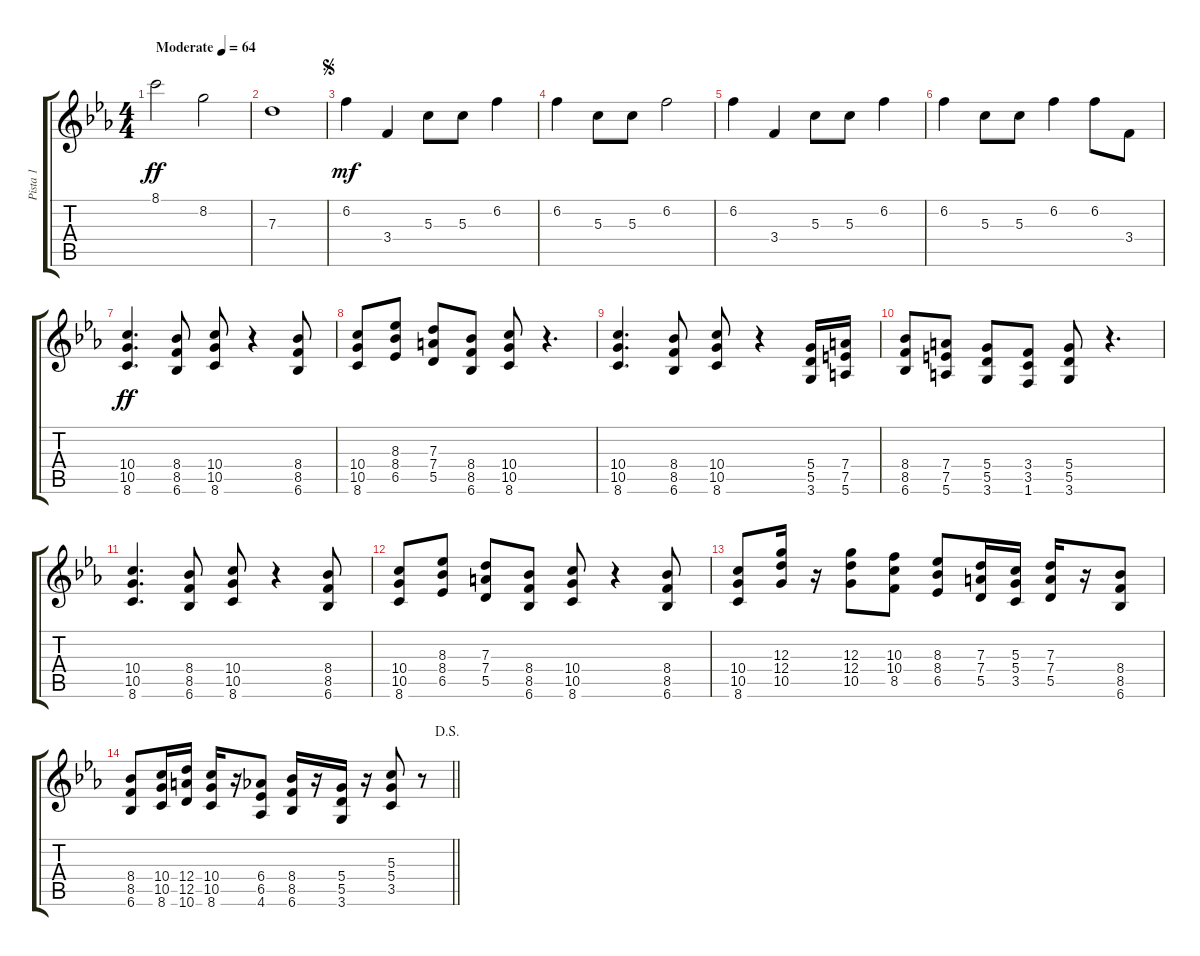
\track ("Pista 1" "Pista 1") {instrument acousticguitarsteel}
\staff {score tabs}
\tuning (E4 B3 G3 D3 A2 E2) {hide}
\ts (4 4)
\tempo (64 "Moderate")
\clef g2
\ks cminor
8.1.2{dy ff instrument acousticguitarsteel} 8.2.2 |
7.3.1 |
\jump segno
6.2.4{dy mf} 3.4.4 5.3.8 5.3.8 6.2.4 |
6.2.4 5.3.8 5.3.8 6.2.2 |
6.2.4 3.4.4 5.3.8 5.3.8 6.2.4 |
6.2.4 5.3.8 5.3.8 6.2.4 6.2.8 3.4.8 |
(10.4 10.5 8.6).4{d dy ff} (8.4 8.5 6.6).8 (10.4 10.5 8.6).8 r.4 (8.4 8.5 6.6).8 |
(10.4 10.5 8.6).8 (8.3 8.4 6.5).8 (7.3 7.4 5.5).8 (8.4 8.5 6.6).8 (10.4 10.5 8.6).8 r.4{d} |
(10.4 10.5 8.6).4{d} (8.4 8.5 6.6).8 (10.4 10.5 8.6).8 r.4 (5.4 5.5 3.6).16 (7.4 7.5 5.6).16 |
(8.4 8.5 6.6).8 (7.4 7.5 5.6).8 (5.4 5.5 3.6).8 (3.4 3.5 1.6).8 (5.4 5.5 3.6).8 r.4{d} |
(10.4 10.5 8.6).4{d} (8.4 8.5 6.6).8 (10.4 10.5 8.6).8 r.4 (8.4 8.5 6.6).8 |
(10.4 10.5 8.6).8 (8.3 8.4 6.5).8 (7.3 7.4 5.5).8 (8.4 8.5 6.6).8 (10.4 10.5 8.6).8 r.4 (8.4 8.5 6.6).8 |
(10.4 10.5 8.6).8 (12.3 12.4 10.5).16 r.16 (12.3 12.4 10.5).8 (10.3 10.4 8.5).8 (8.3 8.4 6.5).8 (7.3 7.4 5.5).16 (5.3 5.4 3.5).16 (7.3 7.4 5.5).16 r.16 (8.4 8.5 6.6).8 |
\jump dalsegno
\barLineRight lightlight
(8.4 8.5 6.6).8 (10.4 10.5 8.6).16 (12.4 12.5 10.6).16 (10.4 10.5 8.6).16 r.16 (6.4 6.5 4.6).8 (8.4 8.5 6.6).16 r.16 (5.4 5.5 3.6).16 r.16 (5.3 5.4 3.5).8 r.8
